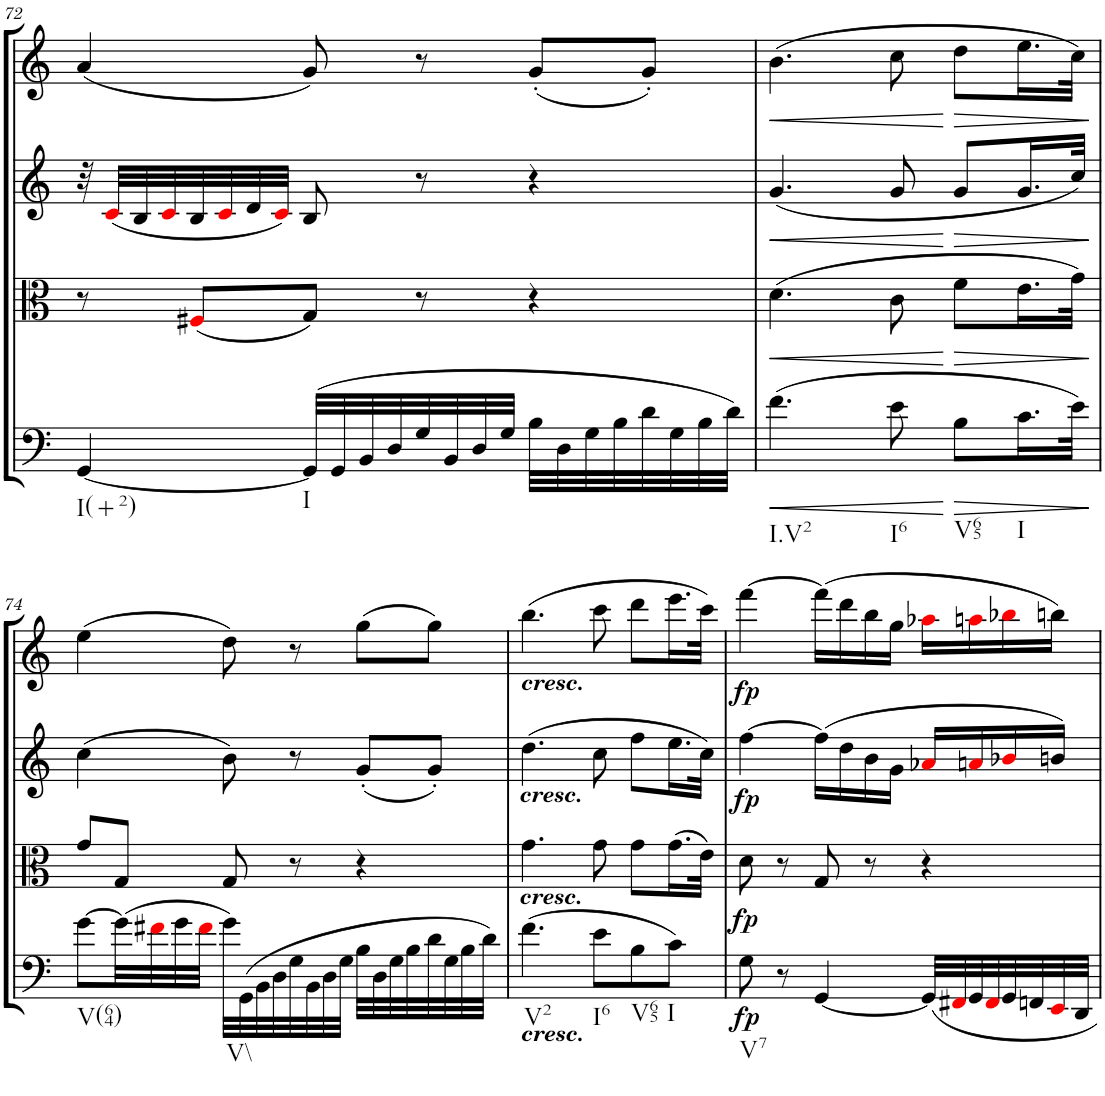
**kern	**dynam	**kern	**dynam	**kern	**dynam	**kern	**dynam
*part4	*part4	*part3	*part3	*part2	*part2	*part1	*part1
*staff4	*staff4	*staff3	*staff3	*staff2	*staff2	*staff1	*staff1
*I"Cello	*	*I"Viola	*	*I"2nd Violin	*	*I"1st Violin	*
*	*	*I'Vla	*	*I'Vln	*	*I'Vln	*
!!LO:PB:g=z
*clefG2	*	*clefC3	*	*clefG2	*	*clefG2	*
*k[]	*	*k[]	*	*k[]	*	*k[]	*
*C:	*	*C:	*	*C:	*	*C:	*
*M3/4	*	*M3/4	*	*M3/4	*	*M3/4	*
=72	=72	=72	=72	=72	=72	=72	=72
!LO:TX:b:t=I(+2)	!	!	!	!	!	!	!
[4GG/	.	8r	.	32r	.	(4a/	.
.	.	.	.	(32ci/LLL	.	.	.
.	.	.	.	32B/	.	.	.
.	.	.	.	32ci/	.	.	.
.	.	(8F#Xi/L	.	32B/	.	.	.
.	.	.	.	32ci/	.	.	.
.	.	.	.	32d/	.	.	.
.	.	.	.	32ci/JJJ)	.	.	.
!LO:TX:b:t=I	!	!	!	!	!	!	!
(32GG/LLL]	.	8G/J)	.	8B/	.	8g/)	.
32GG/	.	.	.	.	.	.	.
32BB/	.	.	.	.	.	.	.
32D/	.	.	.	.	.	.	.
32G/	.	8r	.	8r	.	8r	.
32BB/	.	.	.	.	.	.	.
32D/	.	.	.	.	.	.	.
32G/JJJ	.	.	.	.	.	.	.
32B\LLL	.	4r	.	4r	.	(8g'/L	.
32D\	.	.	.	.	.	.	.
32G\	.	.	.	.	.	.	.
32B\	.	.	.	.	.	.	.
32d\	.	.	.	.	.	8g'/J)	.
32G\	.	.	.	.	.	.	.
32B\	.	.	.	.	.	.	.
32d\JJJ)	.	.	.	.	.	.	.
=73	=73	=73	=73	=73	=73	=73	=73
!LO:TX:b:t=I.V2	!	!	!	!	!	!	!
!	!LO:HP:b	!	!LO:HP:b	!	!LO:HP:b	!	!LO:HP:b
(4.f\	<	(4.d\	<	(4.g/	<	(4.b\	<
!LO:TX:b:t=I6	!	!	!	!	!	!	!
8e\	.	8c\	.	8g/	.	8cc\	.
!LO:TX:b:t=V65	!	!	!	!	!	!	!
!	!LO:HP:n=1:b	!	!LO:HP:n=1:b	!	!LO:HP:n=1:b	!	!LO:HP:n=1:b
8B\L	[ >	8f\L	[ >	8g/L	[ >	8dd\L	[ >
!LO:TX:b:t=I	!	!	!	!	!	!	!
16.c\L	.	16.e\L	.	16.g/L	.	16.ee\L	.
32e\JJk)	.	32g\JJk)	.	32cc/JJk)	.	32cc\JJk)	.
.	]	.	]	.	]	.	]
!!LO:LB:g=z
=74	=74	=74	=74	=74	=74	=74	=74
!LO:TX:b:t=V(64)	!	!	!	!	!	!	!
[8g\L	.	8g/L	.	(4cc\	.	(4ee\	.
(32g\LL]	.	8G/J	.	.	.	.	.
32f#Xi\	.	.	.	.	.	.	.
32g\	.	.	.	.	.	.	.
32f#i\JJJ	.	.	.	.	.	.	.
!LO:TX:b:t=V\\	!	!	!	!	!	!	!
32g\LLL)	.	8G/	.	8b\)	.	8dd\)	.
(32GG\	.	.	.	.	.	.	.
32BB\	.	.	.	.	.	.	.
32D\	.	.	.	.	.	.	.
32G\	.	8r	.	8r	.	8r	.
32BB\	.	.	.	.	.	.	.
32D\	.	.	.	.	.	.	.
32G\JJJ	.	.	.	.	.	.	.
32B\LLL	.	4r	.	(8g'/L	.	(8gg\L	.
32D\	.	.	.	.	.	.	.
32G\	.	.	.	.	.	.	.
32B\	.	.	.	.	.	.	.
32d\	.	.	.	8g'/J)	.	8gg\J)	.
32G\	.	.	.	.	.	.	.
32B\	.	.	.	.	.	.	.
32d\JJJ)	.	.	.	.	.	.	.
=75	=75	=75	=75	=75	=75	=75	=75
!	!	!	!	!	!	!LO:TX:b:Bi:t=cresc.	!
!	!	!	!	!LO:TX:b:Bi:t=cresc.	!	!	!
!	!	!LO:TX:b:Bi:t=cresc.	!	!	!	!	!
!LO:TX:b:Bi:t=cresc.	!	!	!	!	!	!	!
!LO:TX:b:t=V2	!	!	!	!	!	!	!
(4.f\	.	4.g\	.	(4.dd\	.	(4.bb\	.
!LO:TX:b:t=I6	!	!	!	!	!	!	!
8e\L	.	8g\	.	8cc\	.	8ccc\	.
!LO:TX:b:t=V65	!	!	!	!	!	!	!
8B\	.	8g\L	.	8ff\L	.	8ddd\L	.
!LO:TX:b:t=I	!	!	!	!	!	!	!
8c\J)	.	(16.g\L	.	16.ee\L	.	16.eee\L	.
.	.	32e\JJk)	.	32cc\JJk)	.	32ccc\JJk)	.
=76	=76	=76	=76	=76	=76	=76	=76
!LO:TX:b:t=V7	!	!	!	!	!	!	!
!	!LO:DY:b	!	!	!	!	!	!
!	!LO:DY:n=1:a	!	!	!	!LO:DY:b	!	!LO:DY:b
8G\	fp fp	8d\	.	[4ff\	fp	[4fff\	fp
8r	.	8r	.	.	.	.	.
[4GG/	.	8G/	.	(16ff\LL]	.	(16fff\LL]	.
.	.	.	.	16dd\	.	16ddd\	.
.	.	8r	.	16b\	.	16bb\	.
.	.	.	.	16g\JJ	.	16gg\JJ	.
32GG/LLL]	.	4r	.	16a-Xi/LL	.	16aa-Xi\LL	.
32FF#Xi/	.	.	.	.	.	.	.
32GG/	.	.	.	16ani/	.	16aani\	.
32FF#i/	.	.	.	.	.	.	.
32GG/	.	.	.	16b-Xi/	.	16bb-Xi\	.
32FFn/	.	.	.	.	.	.	.
32EEi/	.	.	.	16bn/JJ)	.	16bbn\JJ)	.
32DD/JJJ	.	.	.	.	.	.	.
=	=	=	=	=	=	=	=
*-	*-	*-	*-	*-	*-	*-	*-
